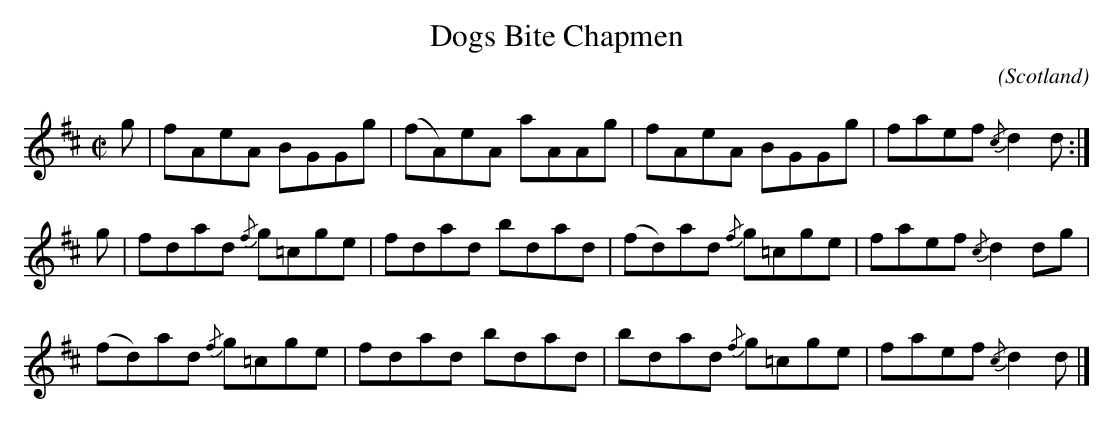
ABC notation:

X:1
U:~=!turn!
T:Dogs Bite Chapmen
C:
O:Scotland
M:C|
L:1/8
K:D
g | fAeA BGGg | (fA)eA aAAg | fAeA BGGg | faef {/c}d2d :|
g | fdad {/f}g=cge | fdad bdad | (fd)ad {/f}g=cge | faef {/c}d2 dg |
(fd)ad {/f}g=cge | fdad bdad | bdad {/f}g=cge | faef {/c}d2 d |]
